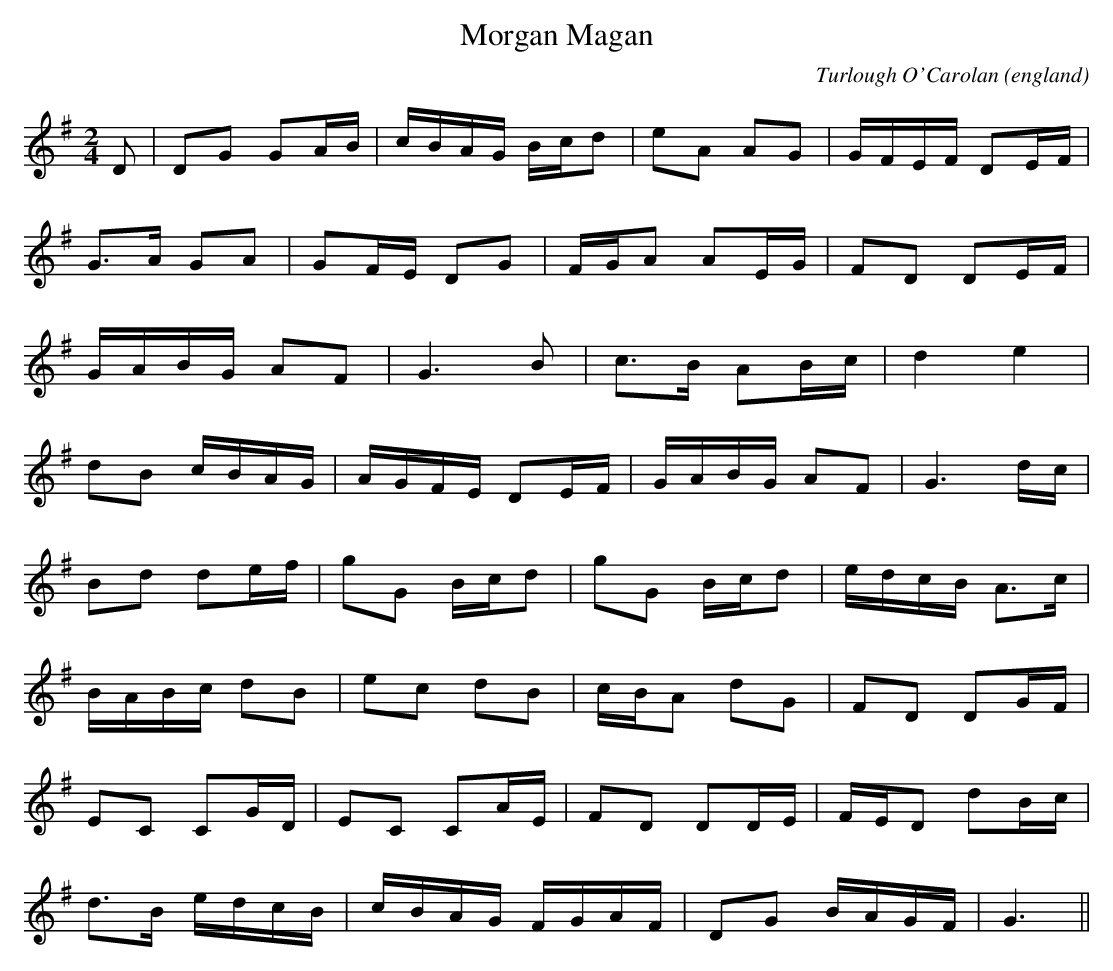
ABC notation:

X:1
T:Morgan Magan
O:england
C:Turlough O'Carolan
M:2/4
K:G
D2 | D2G2 G2AB | cBAG Bcd2 | e2A2 A2G2 | GFEF D2EF |
G3A G2A2 | G2FE D2G2 | FGA2 A2EG | F2D2 D2EF |
GABG A2F2 | G6 B2 | c3B A2Bc | d4 e4 |
d2B2 cBAG | AGFE D2EF | GABG A2F2 | G6 dc |
B2d2 d2ef | g2G2 Bcd2 | g2G2 Bcd2 | edcB A3c |
BABc d2B2 | e2c2 d2B2 | cBA2 d2G2 | F2D2 D2GF |
E2C2 C2GD | E2C2 C2AE | F2D2 D2DE | FED2 d2Bc |
d3B edcB | cBAG FGAF | D2G2 BAGF | G6 ||
